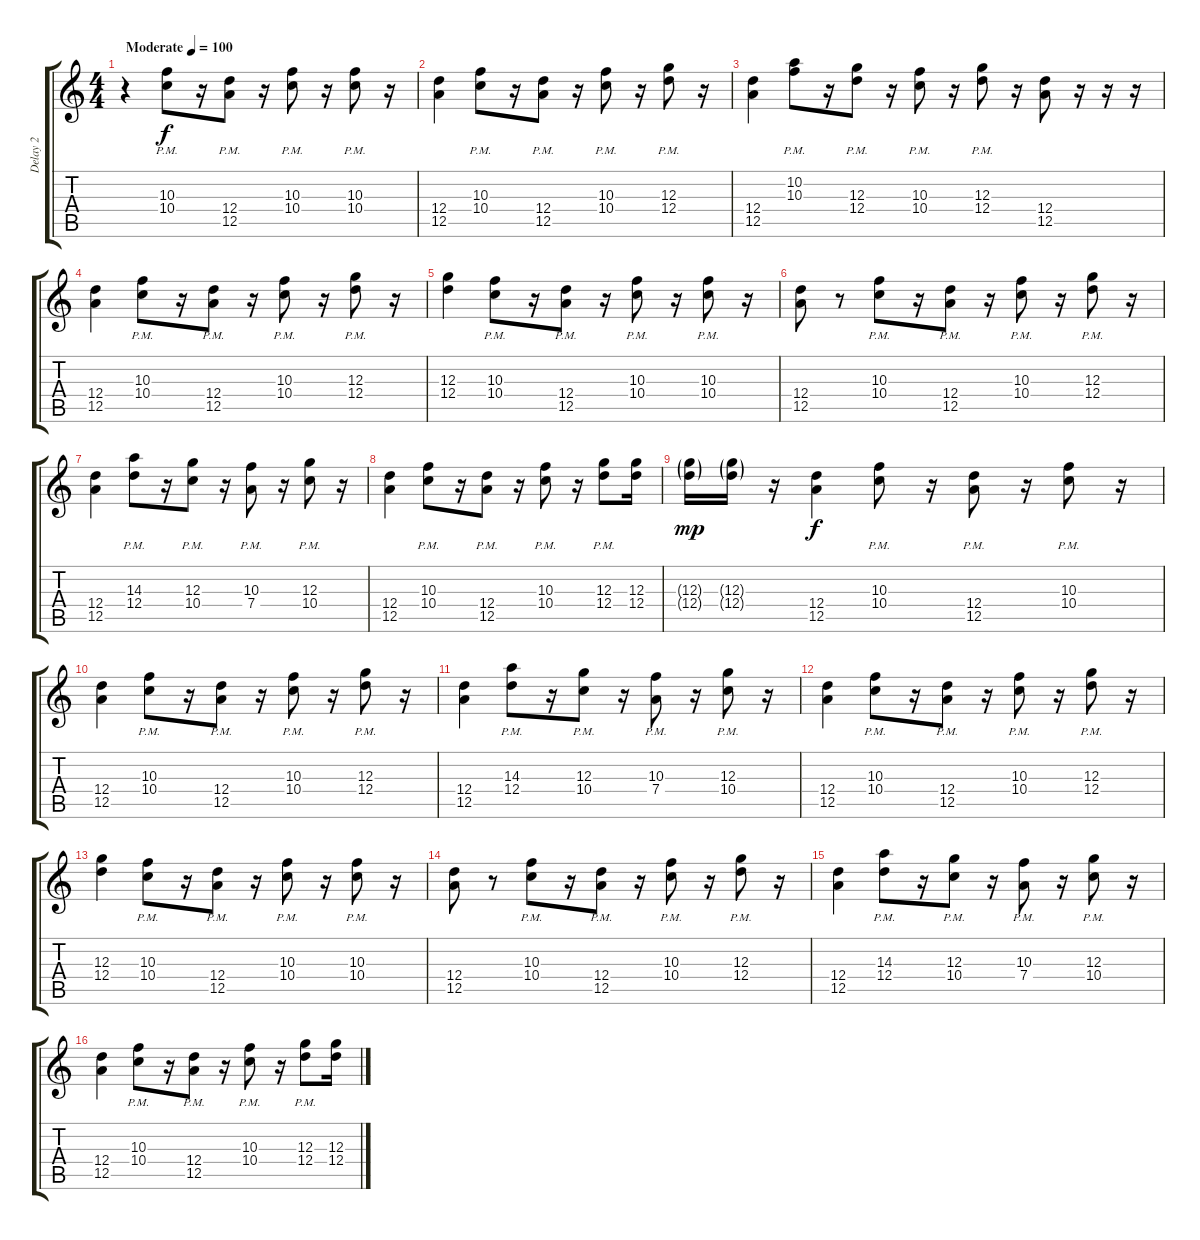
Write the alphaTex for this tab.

\track ("Delay 2" "Delay 2") {instrument electricguitarclean}
\staff {score tabs}
\tuning (E4 B3 G3 D3 A2 E2) {hide}
\ts (4 4)
\tempo (100 "Moderate")
\clef g2
\ks c
r.4{dy f instrument electricguitarclean} (10.3{pm} 10.4{pm}).8 r.16 (12.4{pm} 12.5{pm}).8 r.16 (10.3{pm} 10.4{pm}).8 r.16 (10.3{pm} 10.4{pm}).8 r.16 |
(12.4 12.5).4 (10.3{pm} 10.4{pm}).8 r.16 (12.4{pm} 12.5{pm}).8 r.16 (10.3{pm} 10.4{pm}).8 r.16 (12.3{pm} 12.4{pm}).8 r.16 |
(12.4 12.5).4 (10.2{pm} 10.3{pm}).8 r.16 (12.3{pm} 12.4{pm}).8 r.16 (10.3{pm} 10.4{pm}).8 r.16 (12.3{pm} 12.4{pm}).8 r.16 (12.4 12.5).8 r.16 r.16 r.16 |
(12.4 12.5).4 (10.3{pm} 10.4{pm}).8 r.16 (12.4{pm} 12.5{pm}).8 r.16 (10.3{pm} 10.4{pm}).8 r.16 (12.3{pm} 12.4{pm}).8 r.16 |
(12.3 12.4).4 (10.3{pm} 10.4{pm}).8 r.16 (12.4{pm} 12.5{pm}).8 r.16 (10.3{pm} 10.4{pm}).8 r.16 (10.3{pm} 10.4{pm}).8 r.16 |
(12.4 12.5).8 r.8 (10.3{pm} 10.4{pm}).8 r.16 (12.4{pm} 12.5{pm}).8 r.16 (10.3{pm} 10.4{pm}).8 r.16 (12.3{pm} 12.4{pm}).8 r.16 |
(12.4 12.5).4 (14.3{pm} 12.4{pm}).8 r.16 (12.3{pm} 10.4{pm}).8 r.16 (10.3{pm} 7.4{pm}).8 r.16 (12.3{pm} 10.4{pm}).8 r.16 |
(12.4 12.5).4 (10.3{pm} 10.4{pm}).8 r.16 (12.4{pm} 12.5{pm}).8 r.16 (10.3{pm} 10.4{pm}).8 r.16 (12.3{pm} 12.4{pm}).8 (12.3 12.4).16 |
(12.3{g} 12.4{g}).16{dy mp} (12.3{g} 12.4{g}).16 r.16 (12.4 12.5).4{dy f} (10.3{pm} 10.4{pm}).8 r.16 (12.4{pm} 12.5{pm}).8 r.16 (10.3{pm} 10.4{pm}).8 r.16 |
(12.4 12.5).4 (10.3{pm} 10.4{pm}).8 r.16 (12.4{pm} 12.5{pm}).8 r.16 (10.3{pm} 10.4{pm}).8 r.16 (12.3{pm} 12.4{pm}).8 r.16 |
(12.4 12.5).4 (14.3{pm} 12.4{pm}).8 r.16 (12.3{pm} 10.4{pm}).8 r.16 (10.3{pm} 7.4{pm}).8 r.16 (12.3{pm} 10.4{pm}).8 r.16 |
(12.4 12.5).4 (10.3{pm} 10.4{pm}).8 r.16 (12.4{pm} 12.5{pm}).8 r.16 (10.3{pm} 10.4{pm}).8 r.16 (12.3{pm} 12.4{pm}).8 r.16 |
(12.3 12.4).4 (10.3{pm} 10.4{pm}).8 r.16 (12.4{pm} 12.5{pm}).8 r.16 (10.3{pm} 10.4{pm}).8 r.16 (10.3{pm} 10.4{pm}).8 r.16 |
(12.4 12.5).8 r.8 (10.3{pm} 10.4{pm}).8 r.16 (12.4{pm} 12.5{pm}).8 r.16 (10.3{pm} 10.4{pm}).8 r.16 (12.3{pm} 12.4{pm}).8 r.16 |
(12.4 12.5).4 (14.3{pm} 12.4{pm}).8 r.16 (12.3{pm} 10.4{pm}).8 r.16 (10.3{pm} 7.4{pm}).8 r.16 (12.3{pm} 10.4{pm}).8 r.16 |
(12.4 12.5).4 (10.3{pm} 10.4{pm}).8 r.16 (12.4{pm} 12.5{pm}).8 r.16 (10.3{pm} 10.4{pm}).8 r.16 (12.3{pm} 12.4{pm}).8 (12.3 12.4).16
